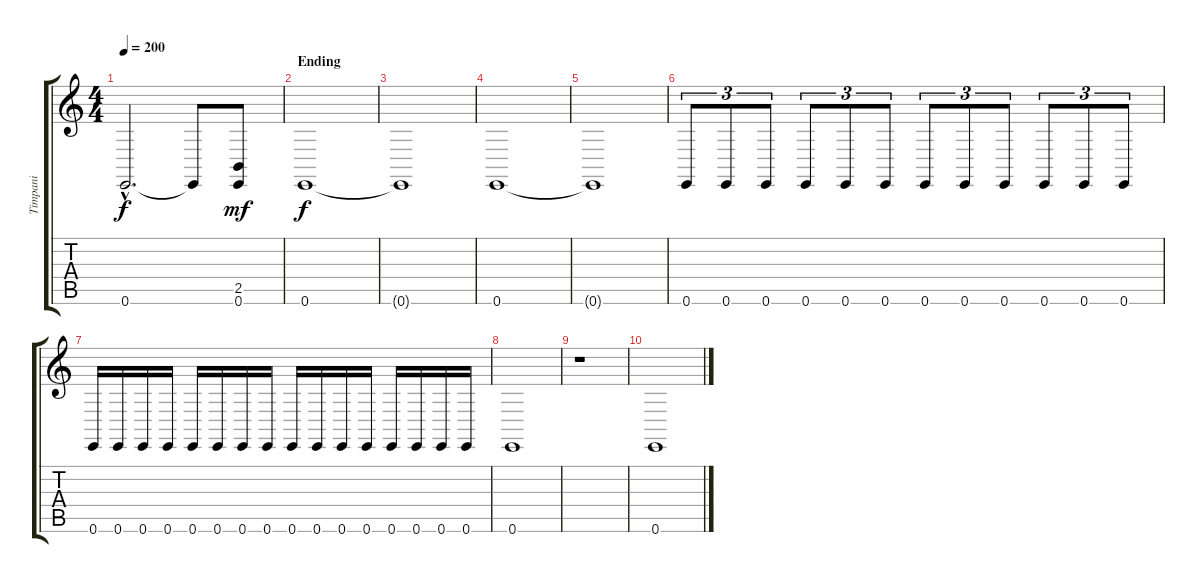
\track ("Timpani" "Timpani") {instrument timpani}
\staff {score tabs}
\tuning (E4 B3 G3 D3 A2 E2) {hide}
\ts (4 4)
\tempo 200
\clef g2
\ks c
0.6{hac}.2{d dy f} 0.6{t}.8 (2.5 0.6).8{dy mf} |
\section ("" "Ending")
0.6.1{dy f} |
0.6{t}.1 |
0.6.1 |
0.6{t}.1 |
0.6.8{tu (3 2)} 0.6.8{tu (3 2)} 0.6.8{tu (3 2)} 0.6.8{tu (3 2)} 0.6.8{tu (3 2)} 0.6.8{tu (3 2)} 0.6.8{tu (3 2)} 0.6.8{tu (3 2)} 0.6.8{tu (3 2)} 0.6.8{tu (3 2)} 0.6.8{tu (3 2)} 0.6.8{tu (3 2)} |
0.6.16 0.6.16 0.6.16 0.6.16 0.6.16 0.6.16 0.6.16 0.6.16 0.6.16 0.6.16 0.6.16 0.6.16 0.6.16 0.6.16 0.6.16 0.6.16 |
0.6.1 |
r.1 |
0.6.1
